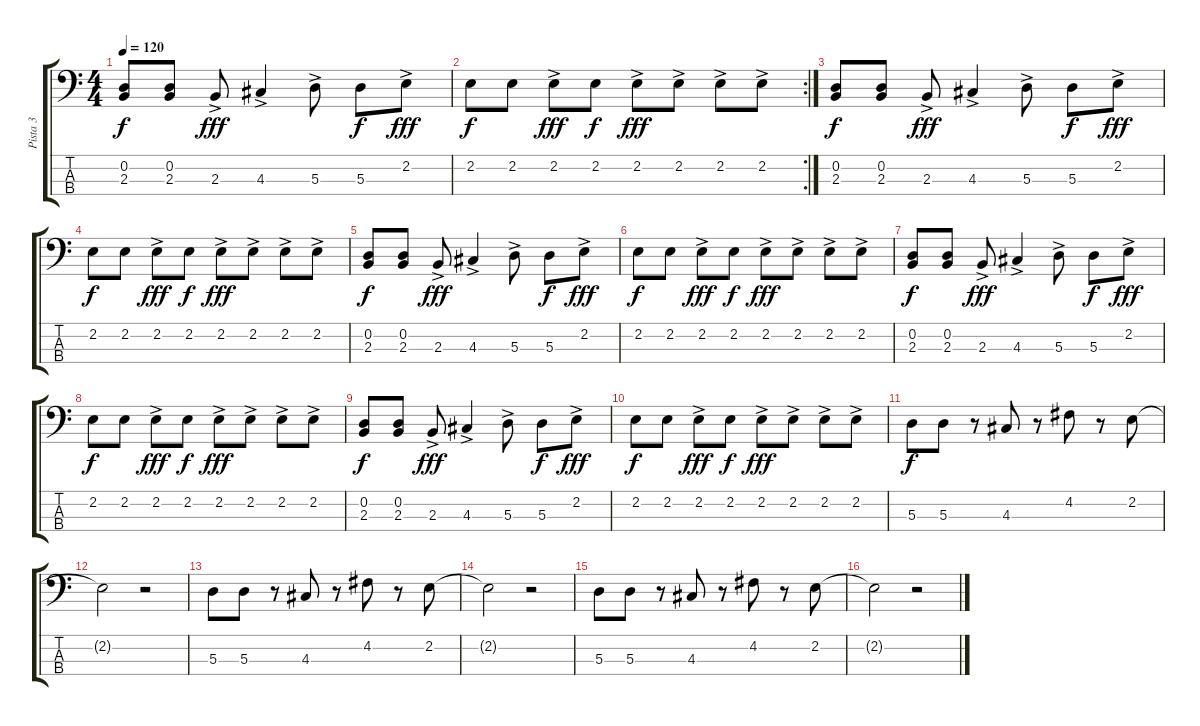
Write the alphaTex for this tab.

\track ("Pista 3" "Pista 3") {instrument electricbassfinger}
\staff {score tabs}
\tuning (G2 D2 A1 E1) {hide}
\ts (4 4)
\tempo 120
\clef f4
\ks c
(0.2 2.3).8{dy f} (0.2 2.3).8 2.3{ac}.8{dy fff} 4.3{ac}.4 5.3{ac}.8 5.3.8{dy f} 2.2{ac}.8{dy fff} |
\rc 2
2.2.8{dy f} 2.2.8 2.2{ac}.8{dy fff} 2.2.8{dy f} 2.2{ac}.8{dy fff} 2.2{ac}.8 2.2{ac}.8 2.2{ac}.8 |
(0.2 2.3).8{dy f} (0.2 2.3).8 2.3{ac}.8{dy fff} 4.3{ac}.4 5.3{ac}.8 5.3.8{dy f} 2.2{ac}.8{dy fff} |
2.2.8{dy f} 2.2.8 2.2{ac}.8{dy fff} 2.2.8{dy f} 2.2{ac}.8{dy fff} 2.2{ac}.8 2.2{ac}.8 2.2{ac}.8 |
(0.2 2.3).8{dy f} (0.2 2.3).8 2.3{ac}.8{dy fff} 4.3{ac}.4 5.3{ac}.8 5.3.8{dy f} 2.2{ac}.8{dy fff} |
2.2.8{dy f} 2.2.8 2.2{ac}.8{dy fff} 2.2.8{dy f} 2.2{ac}.8{dy fff} 2.2{ac}.8 2.2{ac}.8 2.2{ac}.8 |
(0.2 2.3).8{dy f} (0.2 2.3).8 2.3{ac}.8{dy fff} 4.3{ac}.4 5.3{ac}.8 5.3.8{dy f} 2.2{ac}.8{dy fff} |
2.2.8{dy f} 2.2.8 2.2{ac}.8{dy fff} 2.2.8{dy f} 2.2{ac}.8{dy fff} 2.2{ac}.8 2.2{ac}.8 2.2{ac}.8 |
(0.2 2.3).8{dy f} (0.2 2.3).8 2.3{ac}.8{dy fff} 4.3{ac}.4 5.3{ac}.8 5.3.8{dy f} 2.2{ac}.8{dy fff} |
2.2.8{dy f} 2.2.8 2.2{ac}.8{dy fff} 2.2.8{dy f} 2.2{ac}.8{dy fff} 2.2{ac}.8 2.2{ac}.8 2.2{ac}.8 |
5.3.8{dy f} 5.3.8 r.8 4.3.8 r.8 4.2.8 r.8 2.2.8 |
2.2{t}.2 r.2 |
5.3.8 5.3.8 r.8 4.3.8 r.8 4.2.8 r.8 2.2.8 |
2.2{t}.2 r.2 |
5.3.8 5.3.8 r.8 4.3.8 r.8 4.2.8 r.8 2.2.8 |
2.2{t}.2 r.2
